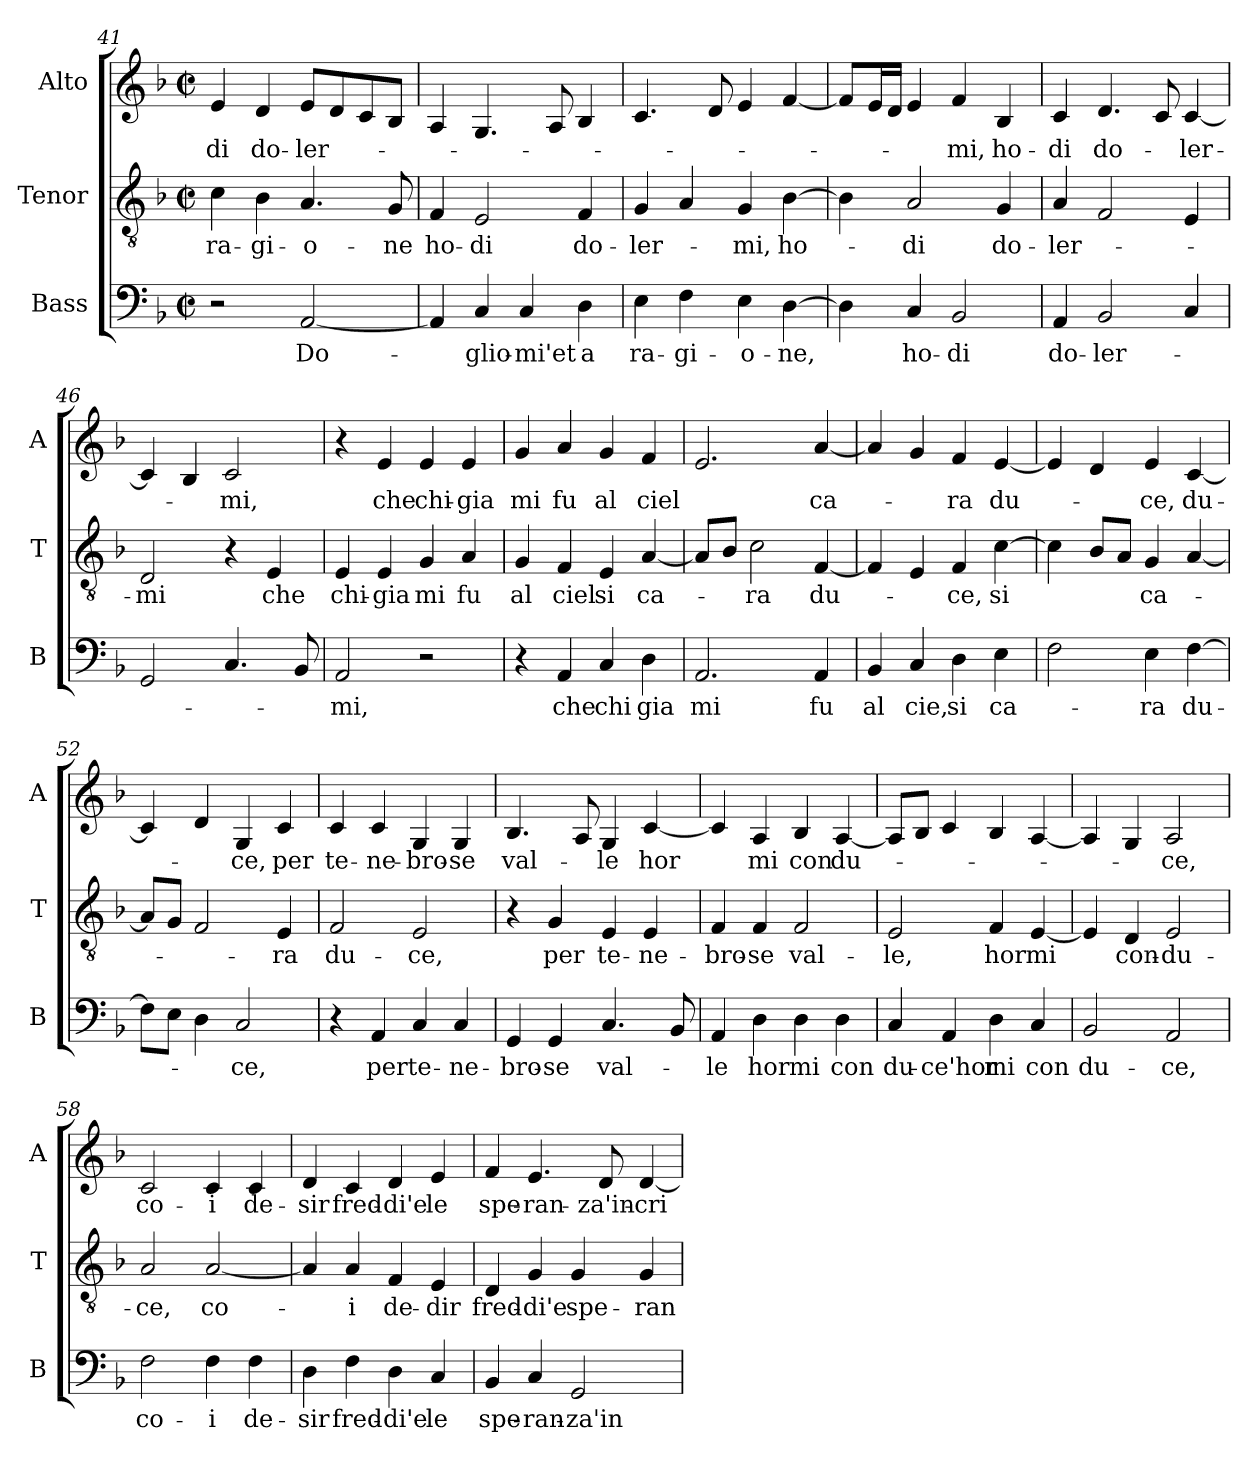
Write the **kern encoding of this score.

**kern	**text	**kern	**text	**kern	**text
*part3	*part3	*part2	*part2	*part1	*part1
*staff3	*staff3	*staff2	*staff2	*staff1	*staff1
*I"Bass	*	*I"Tenor	*	*I"Alto	*
*I'B	*	*I'T	*	*I'A	*
*clefF4	*	*clefGv2	*	*clefG2	*
*k[b-]	*	*k[b-]	*	*k[b-]	*
*F:	*	*F:	*	*F:	*
*M2/2	*	*M2/2	*	*M2/2	*
*met(c|)	*	*met(c|)	*	*met(c|)	*
=41	=41	=41	=41	=41	=41
!	!	!	!LO:LY:b	!	!LO:LY:b
2r	.	4c\	ra-	4e/	di
!	!	!	!LO:LY:b	!	!LO:LY:b
.	.	4B-\	-gi-	4d/	do-
!	!LO:LY:b	!	!LO:LY:b	!	!LO:LY:b
[2AA/	Do-	4.A/	-o-	8e/L	-ler-
.	.	.	.	8d/	.
.	.	.	.	8c/	.
!	!	!	!LO:LY:b	!	!
.	.	8G/	-ne	8B-/J	.
=42	=42	=42	=42	=42	=42
!	!	!	!LO:LY:b	!	!
4AA/]	.	4F/	ho-	4A/	.
!	!LO:LY:b	!	!LO:LY:b	!	!
4C/	-glio-	2E/	-di	4.G/	.
!	!LO:LY:b	!	!	!	!
4C/	-mi'et	.	.	.	.
.	.	.	.	8A/	.
!	!LO:LY:b	!	!LO:LY:b	!	!
4D\	a	4F/	do-	4B-/	.
!!LO:LB:g=z
=43	=43	=43	=43	=43	=43
!	!LO:LY:b	!	!LO:LY:b	!	!
4E\	ra-	4G/	-ler-	4.c/	.
!	!LO:LY:b	!	!	!	!
4F\	-gi-	4A/	.	.	.
.	.	.	.	8d/	.
!	!LO:LY:b	!	!LO:LY:b	!	!
4E\	-o-	4G/	-mi,	4e/	.
!	!LO:LY:b	!	!LO:LY:b	!	!
[4D\	-ne,	[4B-\	ho-	[4f/	.
=44	=44	=44	=44	=44	=44
4D\]	.	4B-\]	.	8f/L]	.
.	.	.	.	16e/L	.
.	.	.	.	16d/JJ	.
!	!LO:LY:b	!	!LO:LY:b	!	!
4C/	ho-	2A/	-di	4e/	.
!	!LO:LY:b	!	!	!	!LO:LY:b
2BB-/	-di	.	.	4f/	-mi,
!	!	!	!LO:LY:b	!	!LO:LY:b
.	.	4G/	do-	4B-/	ho-
=45	=45	=45	=45	=45	=45
!	!LO:LY:b	!	!LO:LY:b	!	!LO:LY:b
4AA/	do-	4A/	-ler-	4c/	-di
!	!LO:LY:b	!	!	!	!LO:LY:b
2BB-/	-ler-	2F/	.	4.d/	do-
.	.	.	.	8c/	.
!	!	!	!	!	!LO:LY:b
4C/	.	4E/	.	[4c/	-ler-
=46	=46	=46	=46	=46	=46
!	!	!	!LO:LY:b	!	!
2GG/	.	2D/	-mi	4c/]	.
.	.	.	.	4B-/	.
!	!	!	!	!	!LO:LY:b
4.C/	.	4r	.	2c/	-mi,
!	!	!	!LO:LY:b	!	!
.	.	4E/	che	.	.
8BB-/	.	.	.	.	.
=47	=47	=47	=47	=47	=47
!	!LO:LY:b	!	!LO:LY:b	!	!
2AA/	-mi,	4E/	chi-	4r	.
!	!	!	!LO:LY:b	!	!LO:LY:b
.	.	4E/	-gia	4e/	che
!	!	!	!LO:LY:b	!	!LO:LY:b
2r	.	4G/	mi	4e/	chi-
!	!	!	!LO:LY:b	!	!LO:LY:b
.	.	4A/	fu	4e/	-gia
=48	=48	=48	=48	=48	=48
!	!	!	!LO:LY:b	!	!LO:LY:b
4r	.	4G/	al	4g/	mi
!	!LO:LY:b	!	!LO:LY:b	!	!LO:LY:b
4AA/	che	4F/	ciel	4a/	fu
!	!LO:LY:b	!	!LO:LY:b	!	!LO:LY:b
4C/	chi	4E/	si	4g/	al
!	!LO:LY:b	!	!LO:LY:b	!	!LO:LY:b
4D\	gia	[4A/	ca-	4f/	ciel
!!LO:LB:g=z
=49	=49	=49	=49	=49	=49
!	!LO:LY:b	!	!	!	!
2.AA/	mi	8A/L]	.	2.e/	.
.	.	8B-/J	.	.	.
!	!	!	!LO:LY:b	!	!
.	.	2c\	-ra	.	.
!	!LO:LY:b	!	!LO:LY:b	!	!LO:LY:b
4AA/	fu	[4F/	du-	[4a/	ca-
=50	=50	=50	=50	=50	=50
!	!LO:LY:b	!	!	!	!
4BB-/	al	4F/]	.	4a/]	.
!	!LO:LY:b	!	!	!	!
4C/	cie,	4E/	.	4g/	.
!	!LO:LY:b	!	!LO:LY:b	!	!LO:LY:b
4D\	si	4F/	-ce,	4f/	-ra
!	!LO:LY:b	!	!LO:LY:b	!	!LO:LY:b
4E\	ca-	[4c\	si	[4e/	du-
=51	=51	=51	=51	=51	=51
2F\	.	4c\]	.	4e/]	.
.	.	8B-/L	.	4d/	.
.	.	8A/J	.	.	.
!	!LO:LY:b	!	!LO:LY:b	!	!LO:LY:b
4E\	-ra	4G/	ca-	4e/	-ce,
!	!LO:LY:b	!	!	!	!LO:LY:b
[4F\	du-	[4A/	.	[4c/	du-
=52	=52	=52	=52	=52	=52
8F\L]	.	8A/L]	.	4c/]	.
8E\J	.	8G/J	.	.	.
4D\	.	2F/	.	4d/	.
!	!LO:LY:b	!	!	!	!LO:LY:b
2C/	-ce,	.	.	4G/	-ce,
!	!	!	!LO:LY:b	!	!LO:LY:b
.	.	4E/	-ra	4c/	per
=53	=53	=53	=53	=53	=53
!	!	!	!LO:LY:b	!	!LO:LY:b
4r	.	2F/	du-	4c/	te-
!	!LO:LY:b	!	!	!	!LO:LY:b
4AA/	per	.	.	4c/	-ne-
!	!LO:LY:b	!	!LO:LY:b	!	!LO:LY:b
4C/	te-	2E/	-ce,	4G/	-bro-
!	!LO:LY:b	!	!	!	!LO:LY:b
4C/	-ne-	.	.	4G/	-se
=54	=54	=54	=54	=54	=54
!	!LO:LY:b	!	!	!	!LO:LY:b
4GG/	-bro-	4r	.	4.B-/	val-
!	!LO:LY:b	!	!LO:LY:b	!	!
4GG/	-se	4G/	per	.	.
.	.	.	.	8A/	.
!	!LO:LY:b	!	!LO:LY:b	!	!LO:LY:b
4.C/	val-	4E/	te-	4G/	-le
!	!	!	!LO:LY:b	!	!LO:LY:b
.	.	4E/	-ne-	[4c/	hor
8BB-/	.	.	.	.	.
!!LO:LB:g=z
=55	=55	=55	=55	=55	=55
!	!LO:LY:b	!	!LO:LY:b	!	!
4AA/	-le	4F/	-bro-	4c/]	.
!	!LO:LY:b	!	!LO:LY:b	!	!LO:LY:b
4D\	hor	4F/	-se	4A/	mi
!	!LO:LY:b	!	!LO:LY:b	!	!LO:LY:b
4D\	mi	2F/	val-	4B-/	con
!	!LO:LY:b	!	!	!	!LO:LY:b
4D\	con	.	.	[4A/	du-
=56	=56	=56	=56	=56	=56
!	!LO:LY:b	!	!LO:LY:b	!	!
4C/	du-	2E/	-le,	8A/L]	.
.	.	.	.	8B-/J	.
!	!LO:LY:b	!	!	!	!
4AA/	-ce'hor	.	.	4c/	.
!	!LO:LY:b	!	!LO:LY:b	!	!
4D\	mi	4F/	hor	4B-/	.
!	!LO:LY:b	!	!LO:LY:b	!	!
4C/	con	[4E/	mi	[4A/	.
=57	=57	=57	=57	=57	=57
!	!LO:LY:b	!	!	!	!
2BB-/	du-	4E/]	.	4A/]	.
!	!	!	!LO:LY:b	!	!
.	.	4D/	con-	4G/	.
!	!LO:LY:b	!	!LO:LY:b	!	!LO:LY:b
2AA/	-ce,	2E/	-du-	2A/	-ce,
=58	=58	=58	=58	=58	=58
!	!LO:LY:b	!	!LO:LY:b	!	!LO:LY:b
2F\	co-	2A/	-ce,	2c/	co-
!	!LO:LY:b	!	!LO:LY:b	!	!LO:LY:b
4F\	-i	[2A/	co-	4c/	-i
!	!LO:LY:b	!	!	!	!LO:LY:b
4F\	de-	.	.	4c/	de-
=59	=59	=59	=59	=59	=59
!	!LO:LY:b	!	!	!	!LO:LY:b
4D\	-sir	4A/]	.	4d/	-sir
!	!LO:LY:b	!	!LO:LY:b	!	!LO:LY:b
4F\	fred-	4A/	-i	4c/	fred-
!	!LO:LY:b	!	!LO:LY:b	!	!LO:LY:b
4D\	-di'e	4F/	de-	4d/	-di'e
!	!LO:LY:b	!	!LO:LY:b	!	!LO:LY:b
4C/	le	4E/	-dir	4e/	le
!!LO:PB:g=z
=60	=60	=60	=60	=60	=60
!	!LO:LY:b	!	!LO:LY:b	!	!LO:LY:b
4BB-/	spe-	4D/	fred-	4f/	spe-
!	!LO:LY:b	!	!LO:LY:b	!	!LO:LY:b
4C/	-ran-	4G/	-di'e	4.e/	-ran-
!	!LO:LY:b	!	!LO:LY:b	!	!
2GG/	-za'in-	4G/	spe-	.	.
!	!	!	!	!	!LO:LY:b
.	.	.	.	8d/	-za'in-
!	!	!	!LO:LY:b	!	!LO:LY:b
.	.	4G/	-ran-	[4d/	-cri-
=	=	=	=	=	=
*-	*-	*-	*-	*-	*-
